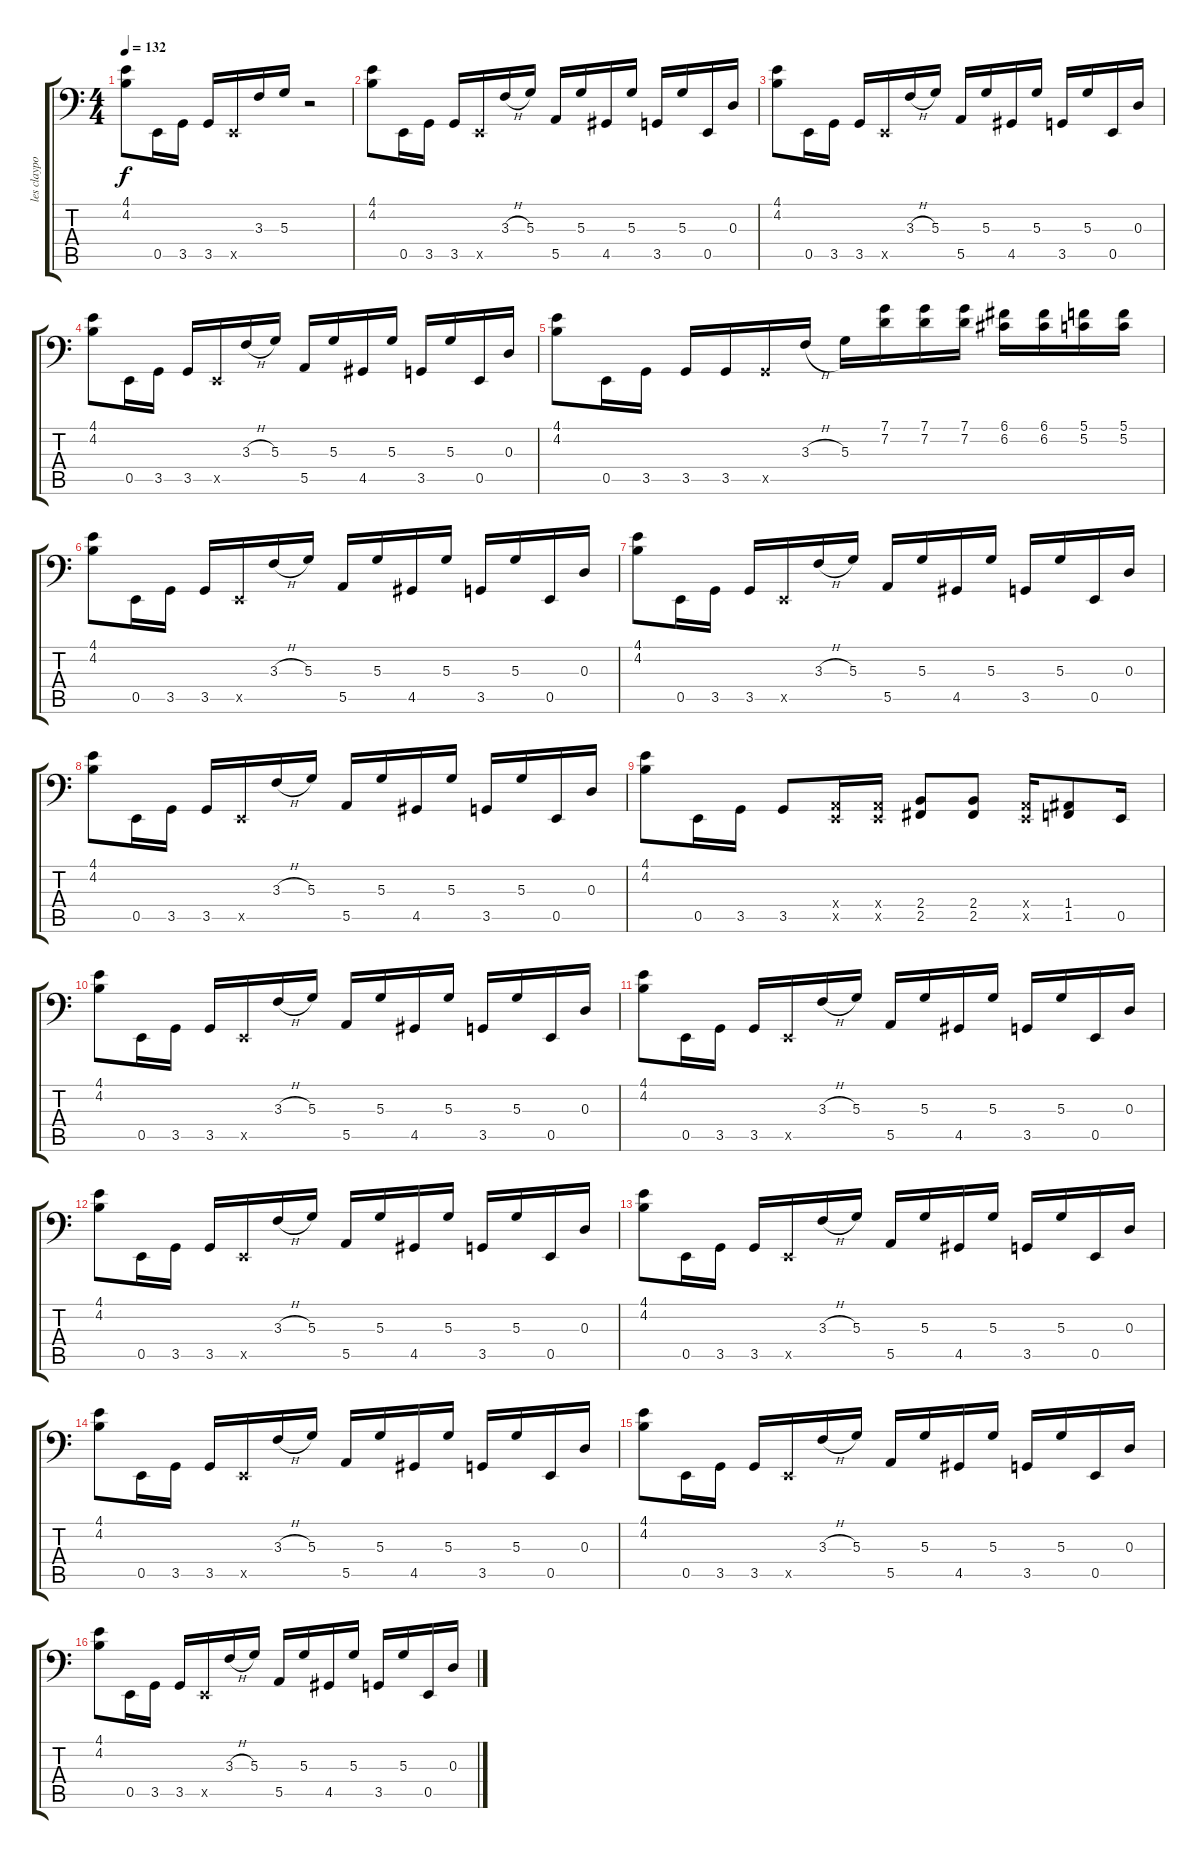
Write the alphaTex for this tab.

\track ("les claypool" "les claypo") {instrument slapbass1}
\staff {score tabs}
\tuning (C3 G2 D2 A1 E1 B0) {hide}
\ts (4 4)
\tempo 132
\clef f4
\ks c
(4.1 4.2).8{dy f} 0.5.16 3.5.16 3.5.16 0.5{x}.16 3.3.16 5.3.16 r.2 |
(4.1 4.2).8 0.5.16 3.5.16 3.5.16 0.5{x}.16 3.3{h}.16 5.3.16 5.5.16 5.3.16 4.5.16 5.3.16 3.5.16 5.3.16 0.5.16 0.3.16 |
(4.1 4.2).8 0.5.16 3.5.16 3.5.16 0.5{x}.16 3.3{h}.16 5.3.16 5.5.16 5.3.16 4.5.16 5.3.16 3.5.16 5.3.16 0.5.16 0.3.16 |
(4.1 4.2).8 0.5.16 3.5.16 3.5.16 0.5{x}.16 3.3{h}.16 5.3.16 5.5.16 5.3.16 4.5.16 5.3.16 3.5.16 5.3.16 0.5.16 0.3.16 |
(4.1 4.2).8 0.5.16 3.5.16 3.5.16 3.5.16 3.5{x}.16 3.3{h}.16 5.3.16 (7.1 7.2).16 (7.1 7.2).16 (7.1 7.2).16 (6.1 6.2).16 (6.1 6.2).16 (5.1 5.2).16 (5.1 5.2).16 |
(4.1 4.2).8 0.5.16 3.5.16 3.5.16 0.5{x}.16 3.3{h}.16 5.3.16 5.5.16 5.3.16 4.5.16 5.3.16 3.5.16 5.3.16 0.5.16 0.3.16 |
(4.1 4.2).8 0.5.16 3.5.16 3.5.16 0.5{x}.16 3.3{h}.16 5.3.16 5.5.16 5.3.16 4.5.16 5.3.16 3.5.16 5.3.16 0.5.16 0.3.16 |
(4.1 4.2).8 0.5.16 3.5.16 3.5.16 0.5{x}.16 3.3{h}.16 5.3.16 5.5.16 5.3.16 4.5.16 5.3.16 3.5.16 5.3.16 0.5.16 0.3.16 |
(4.1 4.2).8 0.5.16 3.5.16 3.5.8 (0.4{x} 0.5{x}).16 (0.4{x} 0.5{x}).16 (2.4 2.5).8 (2.4 2.5).8 (0.4{x} 0.5{x}).16 (1.4 1.5).8 0.5.16 |
(4.1 4.2).8 0.5.16 3.5.16 3.5.16 0.5{x}.16 3.3{h}.16 5.3.16 5.5.16 5.3.16 4.5.16 5.3.16 3.5.16 5.3.16 0.5.16 0.3.16 |
(4.1 4.2).8 0.5.16 3.5.16 3.5.16 0.5{x}.16 3.3{h}.16 5.3.16 5.5.16 5.3.16 4.5.16 5.3.16 3.5.16 5.3.16 0.5.16 0.3.16 |
(4.1 4.2).8 0.5.16 3.5.16 3.5.16 0.5{x}.16 3.3{h}.16 5.3.16 5.5.16 5.3.16 4.5.16 5.3.16 3.5.16 5.3.16 0.5.16 0.3.16 |
(4.1 4.2).8 0.5.16 3.5.16 3.5.16 0.5{x}.16 3.3{h}.16 5.3.16 5.5.16 5.3.16 4.5.16 5.3.16 3.5.16 5.3.16 0.5.16 0.3.16 |
(4.1 4.2).8 0.5.16 3.5.16 3.5.16 0.5{x}.16 3.3{h}.16 5.3.16 5.5.16 5.3.16 4.5.16 5.3.16 3.5.16 5.3.16 0.5.16 0.3.16 |
(4.1 4.2).8 0.5.16 3.5.16 3.5.16 0.5{x}.16 3.3{h}.16 5.3.16 5.5.16 5.3.16 4.5.16 5.3.16 3.5.16 5.3.16 0.5.16 0.3.16 |
(4.1 4.2).8 0.5.16 3.5.16 3.5.16 0.5{x}.16 3.3{h}.16 5.3.16 5.5.16 5.3.16 4.5.16 5.3.16 3.5.16 5.3.16 0.5.16 0.3.16
